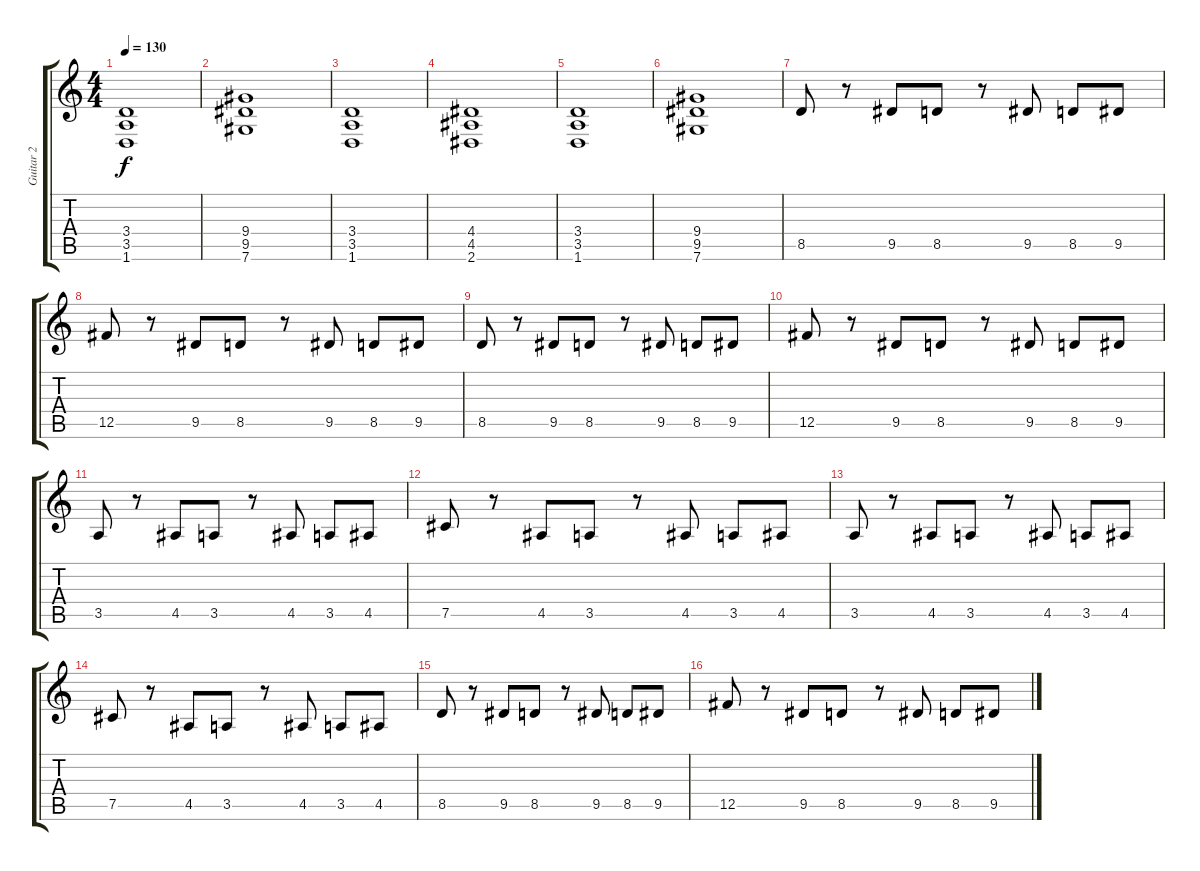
\track ("Guitar 2" "Guitar 2") {instrument distortionguitar}
\staff {score tabs}
\tuning (Db4 Ab3 E3 B2 Gb2 Db2) {hide}
\ts (4 4)
\tempo 130
\clef g2
\ks c
(3.4 3.5 1.6).1{dy f} |
(9.4 9.5 7.6).1 |
(3.4 3.5 1.6).1 |
(4.4 4.5 2.6).1 |
(3.4 3.5 1.6).1 |
(9.4 9.5 7.6).1 |
8.5.8 r.8 9.5.8 8.5.8 r.8 9.5.8 8.5.8 9.5.8 |
12.5.8 r.8 9.5.8 8.5.8 r.8 9.5.8 8.5.8 9.5.8 |
8.5.8 r.8 9.5.8 8.5.8 r.8 9.5.8 8.5.8 9.5.8 |
12.5.8 r.8 9.5.8 8.5.8 r.8 9.5.8 8.5.8 9.5.8 |
3.5.8 r.8 4.5.8 3.5.8 r.8 4.5.8 3.5.8 4.5.8 |
7.5.8 r.8 4.5.8 3.5.8 r.8 4.5.8 3.5.8 4.5.8 |
3.5.8 r.8 4.5.8 3.5.8 r.8 4.5.8 3.5.8 4.5.8 |
7.5.8 r.8 4.5.8 3.5.8 r.8 4.5.8 3.5.8 4.5.8 |
8.5.8 r.8 9.5.8 8.5.8 r.8 9.5.8 8.5.8 9.5.8 |
12.5.8 r.8 9.5.8 8.5.8 r.8 9.5.8 8.5.8 9.5.8
